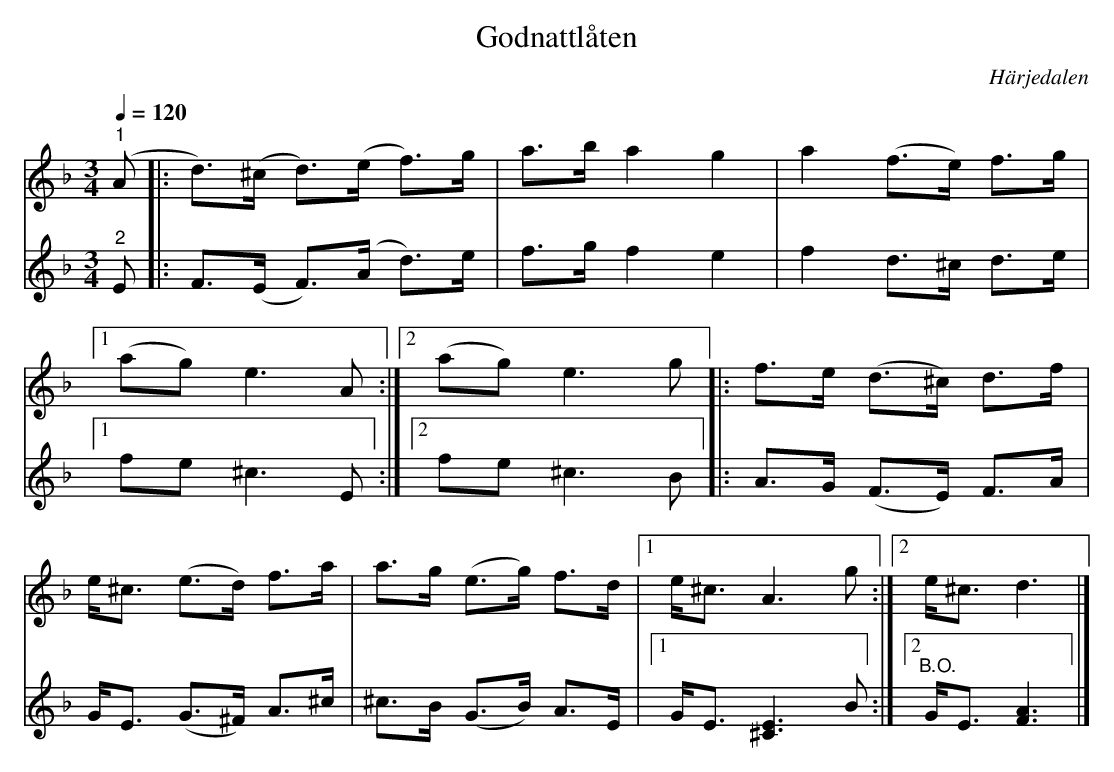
X:1
T:Godnattlåten
O:Härjedalen
L:1/8
Q:1/4=120
M:3/4
K:Dm
V:1
"^1" (A |: d>)(^c d>)(e f>)g | a>b a2 g2 | a2 (f>e) f>g |1
(ag) e3 A :|2 (ag) e3 g |: f>e (d>^c) d>f |
e<^c (e>d) f>a | a>g (e>g) f>d |1 e<^c A3 g :|2 e<^c d3 |]
V:2
"^2" E |: F>(E F>)(A d>)e | f>g f2 e2 | f2 d>^c d>e |1
fe ^c3 E :|2 fe ^c3 B |: A>G (F>E) F>A |
G<E (G>^F) A>^c | ^c>B (G>B) A>E |1 G<E [^CE]3 B :|2"^B.O." G<E [FA]3 |]
